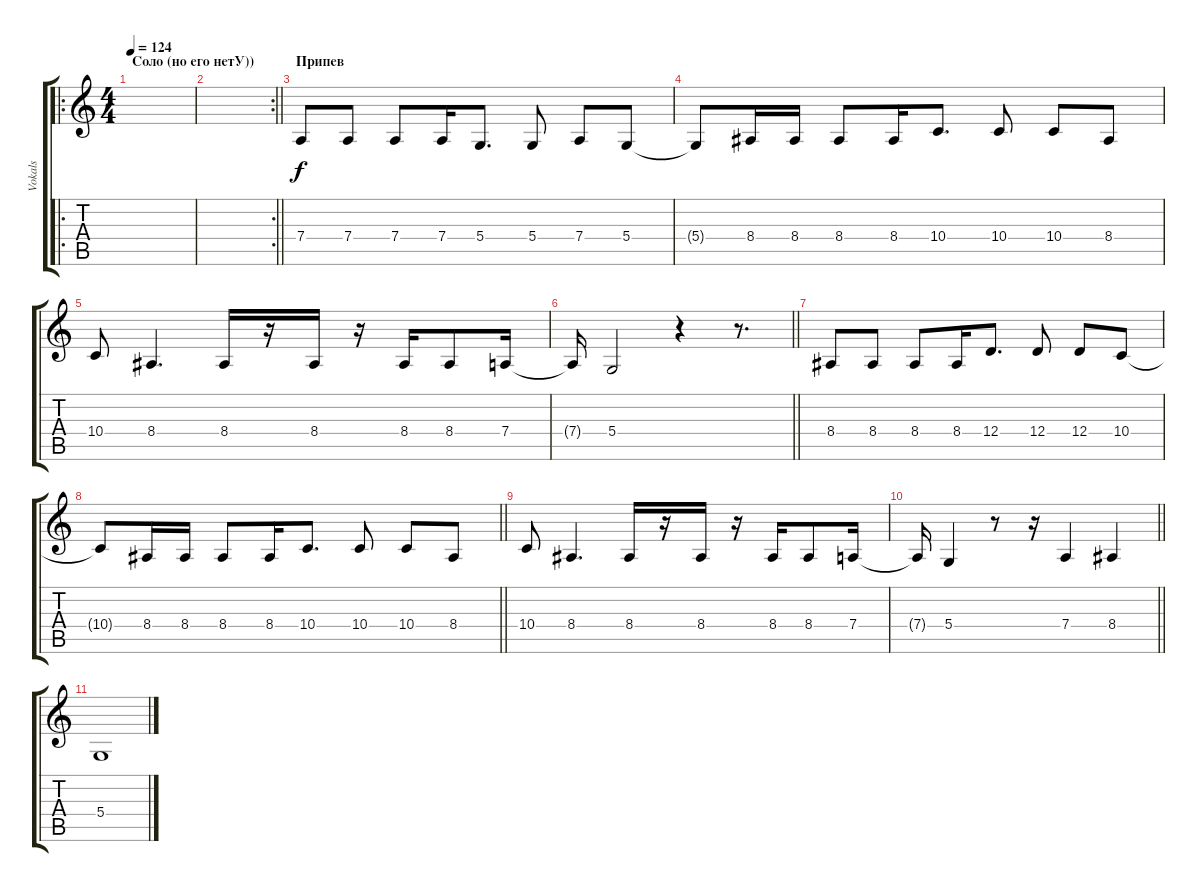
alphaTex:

\track ("Vokals" "Vokals") {mute instrument trombone}
\staff {score tabs}
\tuning (E4 B3 G3 D3 A2 E2) {hide}
\ro
\ts (4 4)
\section ("" "Соло (но его нетУ))")
\tempo 124
\clef g2
\ks c
|
\rc 2
\barLineRight lightlight
|
\section ("" "Припев")
7.4.8 7.4.8 7.4.8 7.4.16 5.4.8{d} 5.4.8 7.4.8 5.4.8 |
5.4{t}.8 8.4.16 8.4.16 8.4.8 8.4.16 10.4.8{d} 10.4.8 10.4.8 8.4.8 |
10.4.8 8.4.4{d} 8.4.16 r.16 8.4.16 r.16 8.4.16 8.4.8 7.4.16 |
\barLineRight lightlight
7.4{t}.16 5.4.2 r.4 r.8{d} |
\section ("" "")
8.4.8 8.4.8 8.4.8 8.4.16 12.4.8{d} 12.4.8 12.4.8 10.4.8 |
\barLineRight lightlight
10.4{t}.8 8.4.16 8.4.16 8.4.8 8.4.16 10.4.8{d} 10.4.8 10.4.8 8.4.8 |
10.4.8 8.4.4{d} 8.4.16 r.16 8.4.16 r.16 8.4.16 8.4.8 7.4.16 |
\barLineRight lightlight
7.4{t}.16 5.4.4 r.8 r.16 7.4.4 8.4.4 |
5.4.1
